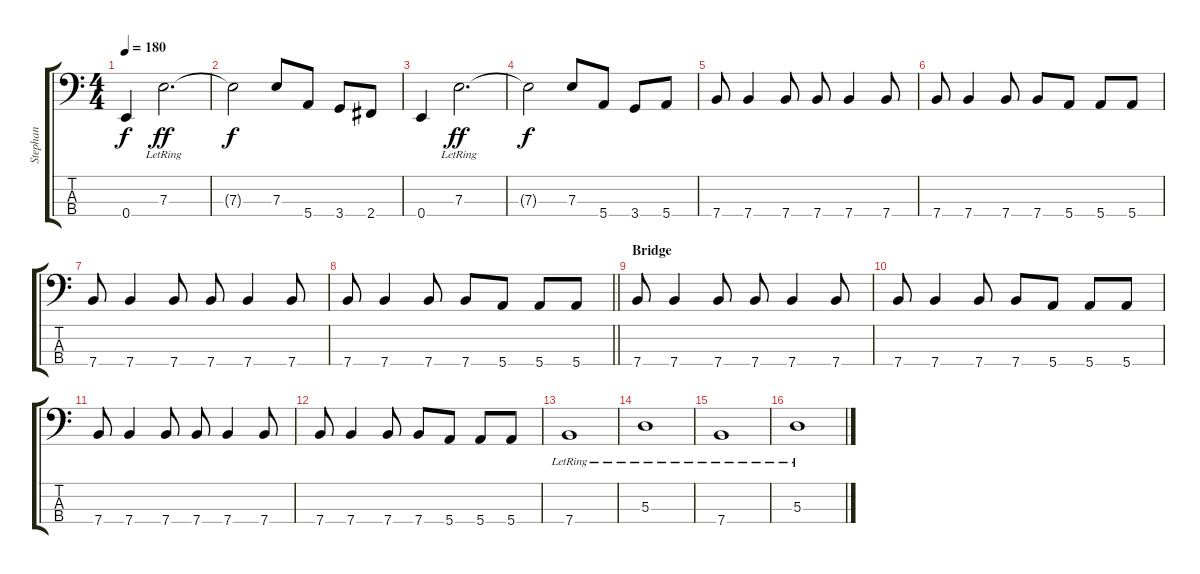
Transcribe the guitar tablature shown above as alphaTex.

\track ("Stephan" "Stephan") {instrument electricbasspick}
\staff {score tabs}
\tuning (G2 D2 A1 E1) {hide}
\ts (4 4)
\tempo 180
\clef f4
\ks c
0.4.4{dy f} 7.3{lr}.2{d dy ff} |
7.3{t}.2{dy f} 7.3.8 5.4.8 3.4.8 2.4.8 |
0.4.4 7.3{lr}.2{d dy ff} |
7.3{t}.2{dy f} 7.3.8 5.4.8 3.4.8 5.4.8 |
7.4.8 7.4.4 7.4.8 7.4.8 7.4.4 7.4.8 |
7.4.8 7.4.4 7.4.8 7.4.8 5.4.8 5.4.8 5.4.8 |
7.4.8 7.4.4 7.4.8 7.4.8 7.4.4 7.4.8 |
\barLineRight lightlight
7.4.8 7.4.4 7.4.8 7.4.8 5.4.8 5.4.8 5.4.8 |
\section ("" "Bridge")
7.4.8 7.4.4 7.4.8 7.4.8 7.4.4 7.4.8 |
7.4.8 7.4.4 7.4.8 7.4.8 5.4.8 5.4.8 5.4.8 |
7.4.8 7.4.4 7.4.8 7.4.8 7.4.4 7.4.8 |
7.4.8 7.4.4 7.4.8 7.4.8 5.4.8 5.4.8 5.4.8 |
7.4{lr}.1 |
5.3{lr}.1 |
7.4{lr}.1 |
5.3{lr}.1
